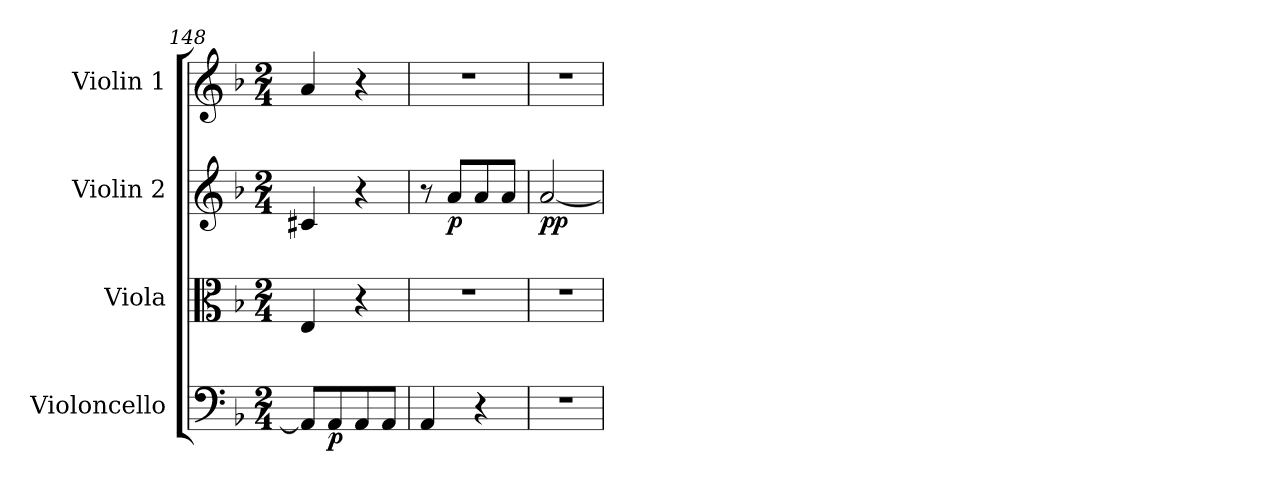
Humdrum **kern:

**kern	**dynam	**kern	**kern	**dynam	**kern
*part4	*part4	*part3	*part2	*part2	*part1
*staff4	*staff4	*staff3	*staff2	*staff2	*staff1
*I"Violoncello	*	*I"Viola	*I"Violin 2	*	*I"Violin 1
*I'Vc	*	*I'Vla	*I'Vln	*	*I'Vln
*clefF4	*	*clefC3	*clefG2	*	*clefG2
*k[b-]	*	*k[b-]	*k[b-]	*	*k[b-]
*M2/4	*	*M2/4	*M2/4	*	*M2/4
=148	=148	=148	=148	=148	=148
8AA/L]	.	4E/	4c#X/	.	4a/
!	!LO:DY:b	!	!	!	!
8AA/	p	.	.	.	.
8AA/	.	4r	4r	.	4r
8AA/J	.	.	.	.	.
=149	=149	=149	=149	=149	=149
4AA/	.	2r	8r	.	2r
!	!	!	!	!LO:DY:b	!
.	.	.	8a/L	p	.
4r	.	.	8a/	.	.
.	.	.	8a/J	.	.
!!LO:LB:g=z
=150	=150	=150	=150	=150	=150
!	!	!	!	!LO:DY:b	!
2r	.	2r	[2a/	pp	2r
=	=	=	=	=	=
*-	*-	*-	*-	*-	*-
